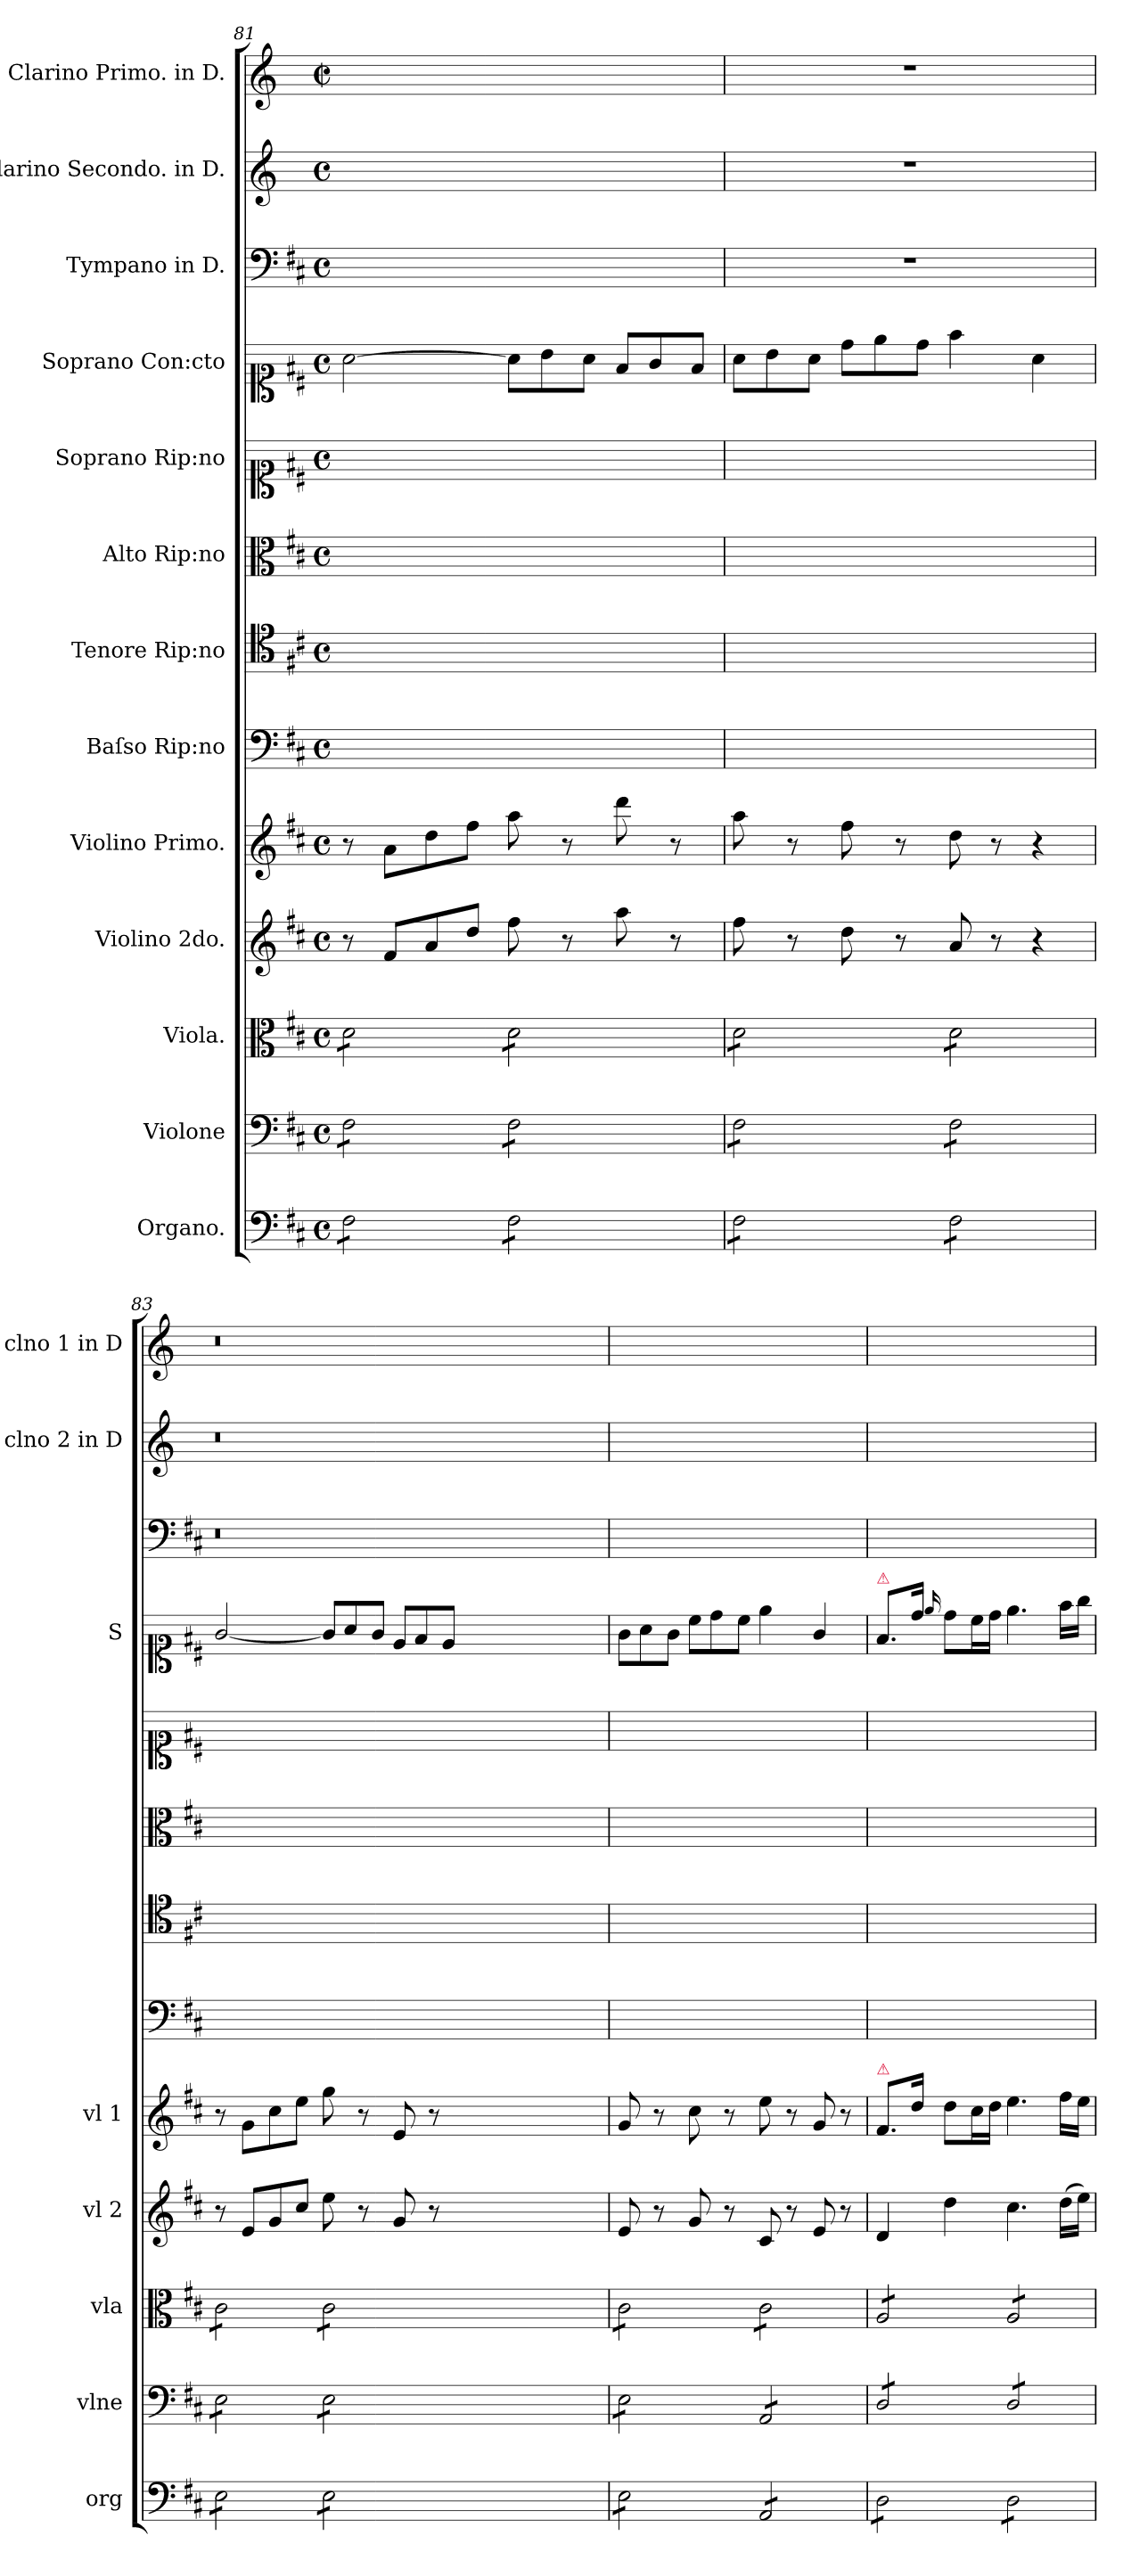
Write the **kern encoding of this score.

**kern	**kern	**kern	**dynam	**kern	**dynam	**kern	**kern	**kern	**kern	**kern	**kern	**kern	**kern	**kern
*part13	*part12	*part11	*part11	*part10	*part10	*part9	*part8	*part7	*part6	*part5	*part4	*part3	*part2	*part1
*staff13	*staff12	*staff11	*staff11	*staff10	*staff10	*staff9	*staff8	*staff7	*staff6	*staff5	*staff4	*staff3	*staff2	*staff1
*I"Organo.	*I"Violone	*I"Viola.	*	*I"Violino 2do.	*	*I"Violino Primo.	*I"Baſso Rip:no	*I"Tenore Rip:no	*I"Alto Rip:no	*I"Soprano Rip:no	*I"Soprano Con:cto	*I"Tympano in D.	*I"Clarino Secondo. in D.	*I"Clarino Primo. in D.
*I'org	*I'vlne	*I'vla	*	*I'vl 2	*	*I'vl 1	*	*	*	*	*I'S	*	*I'clno 2 in D	*I'clno 1 in D
*clefF4	*clefF4	*clefC3	*	*clefG2	*	*clefG2	*clefF4	*clefC4	*clefC3	*clefC1	*clefC1	*clefF4	*clefG2	*clefG2
*	*	*	*	*	*	*	*	*	*	*	*	*ITrd-1c-1	*ITrd-1c-2	*ITrd-1c-2
*k[f#c#]	*k[f#c#]	*k[f#c#]	*	*k[f#c#]	*	*k[f#c#]	*k[f#c#]	*k[f#c#]	*k[f#c#]	*k[f#c#]	*k[f#c#]	*k[b-e-a-]	*k[f#c#]	*k[f#c#]
*M4/4	*M4/4	*M4/4	*	*M4/4	*	*M4/4	*M4/4	*M4/4	*M4/4	*M4/4	*M4/4	*M4/4	*M4/4	*M4/4
*met(c)	*met(c)	*met(c)	*	*met(c)	*	*met(c)	*met(c)	*met(c)	*met(c)	*met(c)	*met(c)	*met(c)	*met(c)	*met(c|)
=81	=81	=81	=81	=81	=81	=81	=81	=81	=81	=81	=81	=81	=81	=81
*tremolo	*	*	*	*	*	*	*	*	*	*	*	*	*	*
*	*tremolo	*	*	*	*	*	*	*	*	*	*	*	*	*
*	*	*tremolo	*	*	*	*	*	*	*	*	*	*	*	*
8F#\L	8F#\L	8d\L	.	8r	.	8r	1ryy	1ryy	1ryy	1ryy	[2a\	1ryy	1ryy	1ryy
8F#\	8F#\	8d\	.	8f#/L	.	8a\L	.	.	.	.	.	.	.	.
8F#\	8F#\	8d\	.	8a/	.	8dd\	.	.	.	.	.	.	.	.
8F#\J	8F#\J	8d\J	.	8dd/J	.	8ff#\J	.	.	.	.	.	.	.	.
*	*	*	*	*	*	*	*	*	*	*	*Xtuplet	*	*	*
8F#\L	8F#\L	8d\L	.	8ff#\	.	8aa\	.	.	.	.	12a\L]	.	.	.
.	.	.	.	.	.	.	.	.	.	.	12b\	.	.	.
8F#\	8F#\	8d\	.	8r	.	8r	.	.	.	.	.	.	.	.
.	.	.	.	.	.	.	.	.	.	.	12a\J	.	.	.
8F#\	8F#\	8d\	.	8aa\	.	8ddd\	.	.	.	.	12f#/L	.	.	.
.	.	.	.	.	.	.	.	.	.	.	12g/	.	.	.
8F#\J	8F#\J	8d\J	.	8r	.	8r	.	.	.	.	.	.	.	.
.	.	.	.	.	.	.	.	.	.	.	12f#/J	.	.	.
=82	=82	=82	=82	=82	=82	=82	=82	=82	=82	=82	=82	=82	=82	=82
8F#\L	8F#\L	8d\L	.	8ff#\	.	8aa\	1ryy	1ryy	1ryy	1ryy	12a\L	1r	1r	1r
.	.	.	.	.	.	.	.	.	.	.	12b\	.	.	.
8F#\	8F#\	8d\	.	8r	.	8r	.	.	.	.	.	.	.	.
.	.	.	.	.	.	.	.	.	.	.	12a\J	.	.	.
8F#\	8F#\	8d\	.	8dd\	.	8ff#\	.	.	.	.	12dd\L	.	.	.
.	.	.	.	.	.	.	.	.	.	.	12ee\	.	.	.
8F#\J	8F#\J	8d\J	.	8r	.	8r	.	.	.	.	.	.	.	.
.	.	.	.	.	.	.	.	.	.	.	12dd\J	.	.	.
8F#\L	8F#\L	8d\L	.	8a/	.	8dd\	.	.	.	.	4ff#\	.	.	.
8F#\	8F#\	8d\	.	8r	.	8r	.	.	.	.	.	.	.	.
8F#\	8F#\	8d\	.	4r	.	4r	.	.	.	.	4a\	.	.	.
8F#\J	8F#\J	8d\J	.	.	.	.	.	.	.	.	.	.	.	.
=83	=83	=83	=83	=83	=83	=83	=83	=83	=83	=83	=83	=83	=83	=83
8E\L	8E\L	8c#\L	.	8r	.	8r	1ryy	1ryy	1ryy	1ryy	[2g/	0.r	0.r	0.r
8E\	8E\	8c#\	.	8e/L	.	8g\L	.	.	.	.	.	.	.	.
8E\	8E\	8c#\	.	8g/	.	8cc#\	.	.	.	.	.	.	.	.
8E\J	8E\J	8c#\J	.	8cc#/J	.	8ee\J	.	.	.	.	.	.	.	.
8E\L	8E\L	8c#\L	.	8ee\	.	8gg\	.	.	.	.	12g/L]	.	.	.
.	.	.	.	.	.	.	.	.	.	.	12a/	.	.	.
8E\	8E\	8c#\	.	8r	.	8r	.	.	.	.	.	.	.	.
.	.	.	.	.	.	.	.	.	.	.	12g/J	.	.	.
8E\	8E\	8c#\	.	8g/	.	8e/	.	.	.	.	12e/L	.	.	.
.	.	.	.	.	.	.	.	.	.	.	12f#/	.	.	.
8E\J	8E\J	8c#\J	.	8r	.	8r	.	.	.	.	.	.	.	.
.	.	.	.	.	.	.	.	.	.	.	12e/J	.	.	.
0ryy	0ryy	0ryy	.	0ryy	.	0ryy	0ryy	0ryy	0ryy	0ryy	0ryy	.	.	.
=84	=84	=84	=84	=84	=84	=84	=84	=84	=84	=84	=84	=84	=84	=84
8E\L	8E\L	8c#\L	.	8e/	.	8g/	1ryy	1ryy	1ryy	1ryy	12g\L	1ryy	1ryy	1ryy
.	.	.	.	.	.	.	.	.	.	.	12a\	.	.	.
8E\	8E\	8c#\	.	8r	.	8r	.	.	.	.	.	.	.	.
.	.	.	.	.	.	.	.	.	.	.	12g\J	.	.	.
8E\	8E\	8c#\	.	8g/	.	8cc#\	.	.	.	.	12cc#\L	.	.	.
.	.	.	.	.	.	.	.	.	.	.	12dd\	.	.	.
8E\J	8E\J	8c#\J	.	8r	.	8r	.	.	.	.	.	.	.	.
.	.	.	.	.	.	.	.	.	.	.	12cc#\J	.	.	.
8AA/L	8AA/L	8c#\L	.	8c#/	.	8ee\	.	.	.	.	4ee\	.	.	.
8AA/	8AA/	8c#\	.	8r	.	8r	.	.	.	.	.	.	.	.
8AA/	8AA/	8c#\	.	8e/	.	8g/	.	.	.	.	4g/	.	.	.
8AA/J	8AA/J	8c#\J	.	8r	.	8r	.	.	.	.	.	.	.	.
=85	=85	=85	=85	=85	=85	=85	=85	=85	=85	=85	=85	=85	=85	=85
!	!	!	!	!	!	!	!	!	!	!	!LO:TX:a:color=crimson:t=⚠	!	!	!
!	!	!	!	!	!	!LO:TX:a:color=crimson:t=⚠	!	!	!	!	!	!	!	!
8D\L	8D/L	8A/L	pocf&colon;	4d/	.	8.f#/L	1ryy	1ryy	1ryy	1ryy	8.f#/L	1ryy	1ryy	1ryy
8D\	8D/	8A/	.	.	.	.	.	.	.	.	.	.	.	.
.	.	.	.	.	.	16dd\Jk	.	.	.	.	16dd\Jk	.	.	.
.	.	.	.	.	.	.	.	.	.	.	16qqee/	.	.	.
8D\	8D/	8A/	.	4dd\	.	8dd\L	.	.	.	.	8dd\L	.	.	.
8D\J	8D/J	8A/J	.	.	.	16cc#\L	.	.	.	.	16cc#\L	.	.	.
.	.	.	.	.	.	16dd\JJ	.	.	.	.	16dd\JJ	.	.	.
!	!	!	!	!	!LO:DY:b	!	!	!	!	!	!	!	!	!
8D\L	8D/L	8A/L	.	4.cc#\	pocfor	4.ee\	.	.	.	.	4.ee\	.	.	.
8D\	8D/	8A/	.	.	.	.	.	.	.	.	.	.	.	.
8D\	8D/	8A/	.	.	.	.	.	.	.	.	.	.	.	.
8D\J	8D/J	8A/J	.	(16dd\LL	.	16ff#\LL	.	.	.	.	16ff#\LL	.	.	.
*	*	*Xtremolo	*	*	*	*	*	*	*	*	*	*	*	*
*	*Xtremolo	*	*	*	*	*	*	*	*	*	*	*	*	*
*Xtremolo	*	*	*	*	*	*	*	*	*	*	*	*	*	*
.	.	.	.	16ee\JJ)	.	16ee\JJ	.	.	.	.	16gg\JJ	.	.	.
=	=	=	=	=	=	=	=	=	=	=	=	=	=	=
*-	*-	*-	*-	*-	*-	*-	*-	*-	*-	*-	*-	*-	*-	*-
